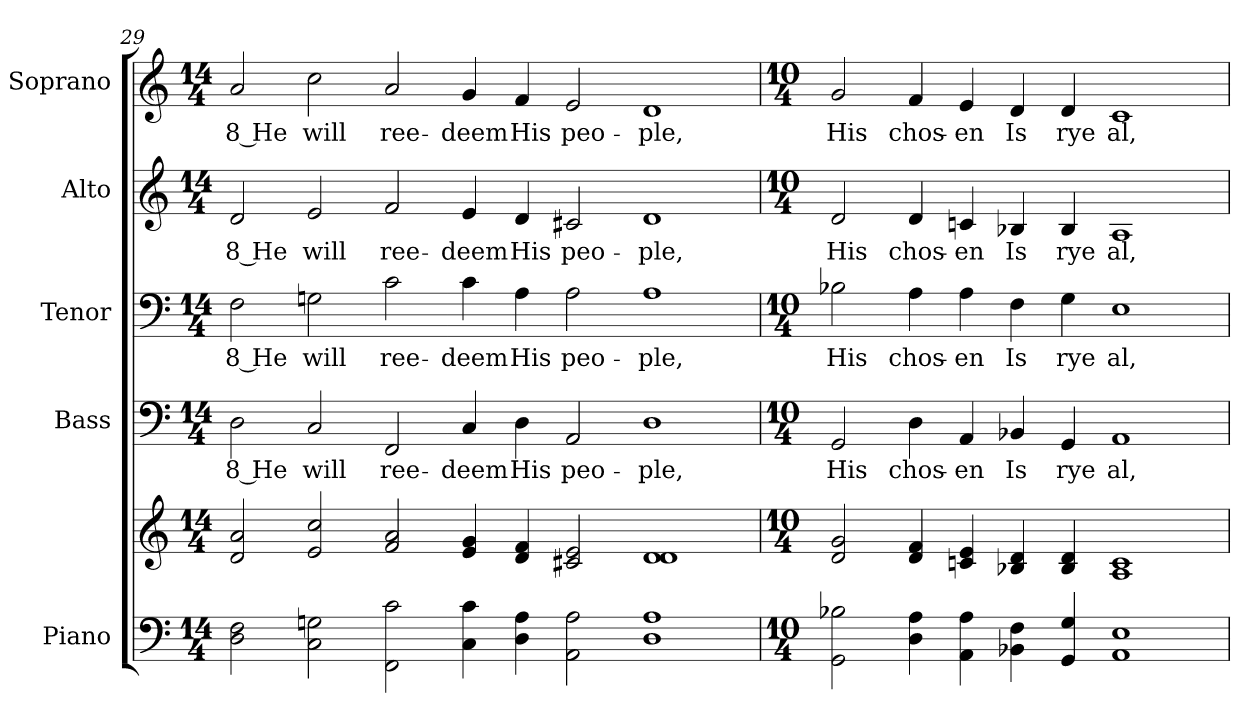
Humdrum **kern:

**kern	**kern	**kern	**text	**kern	**text	**kern	**text	**kern	**text
*part5	*part5	*part4	*part4	*part3	*part3	*part2	*part2	*part1	*part1
*staff6	*staff5	*staff4	*staff4	*staff3	*staff3	*staff2	*staff2	*staff1	*staff1
*I"Piano	*	*I"Bass	*	*I"Tenor	*	*I"Alto	*	*I"Soprano	*
*I'Pno.	*	*I'B.	*	*I'T.	*	*I'A.	*	*I'S.	*
!!LO:PB:g=z
*clefF4	*clefG2	*clefF4	*	*clefF4	*	*clefG2	*	*clefG2	*
*k[]	*k[]	*k[]	*	*k[]	*	*k[]	*	*k[]	*
*C:	*C:	*C:	*	*C:	*	*C:	*	*C:	*
*M14/4	*M14/4	*M14/4	*	*M14/4	*	*M14/4	*	*M14/4	*
=29	=29	=29	=29	=29	=29	=29	=29	=29	=29
!	!	!	!LO:LY:b:color=#000000	!	!	!	!	!	!
!	!	!	!	!	!LO:LY:b:color=#000000	!	!	!	!
!	!	!	!	!	!	!	!LO:LY:b:color=#000000	!	!
!	!	!	!	!	!	!	!	!	!LO:LY:b:color=#000000
2Di\ 2Fi	2di/ 2ai	2Di\	8 He	2Fi\	8 He	2di/	8 He	2ai/	8 He
!	!	!	!LO:LY:b:color=#000000	!	!	!	!	!	!
!	!	!	!	!	!LO:LY:b:color=#000000	!	!	!	!
!	!	!	!	!	!	!	!LO:LY:b:color=#000000	!	!
!	!	!	!	!	!	!	!	!	!LO:LY:b:color=#000000
2Ci\ 2Gni	2ei/ 2cci	2Ci/	will	2Gni\	will	2ei/	will	2cci\	will
!	!	!	!LO:LY:b:color=#000000	!	!	!	!	!	!
!	!	!	!	!	!LO:LY:b:color=#000000	!	!	!	!
!	!	!	!	!	!	!	!LO:LY:b:color=#000000	!	!
!	!	!	!	!	!	!	!	!	!LO:LY:b:color=#000000
2FFi\ 2ci	2fi/ 2ai	2FFi/	ree-	2ci\	ree-	2fi/	ree-	2ai/	ree-
!	!	!	!LO:LY:b:color=#000000	!	!	!	!	!	!
!	!	!	!	!	!LO:LY:b:color=#000000	!	!	!	!
!	!	!	!	!	!	!	!LO:LY:b:color=#000000	!	!
!	!	!	!	!	!	!	!	!	!LO:LY:b:color=#000000
4Ci\ 4ci	4ei/ 4gi	4Ci/	-deem	4ci\	-deem	4ei/	-deem	4gi/	-deem
!	!	!	!LO:LY:b:color=#000000	!	!	!	!	!	!
!	!	!	!	!	!LO:LY:b:color=#000000	!	!	!	!
!	!	!	!	!	!	!	!LO:LY:b:color=#000000	!	!
!	!	!	!	!	!	!	!	!	!LO:LY:b:color=#000000
4Di\ 4Ai	4di/ 4fi	4Di\	His	4Ai\	His	4di/	His	4fi/	His
!	!	!	!LO:LY:b:color=#000000	!	!	!	!	!	!
!	!	!	!	!	!LO:LY:b:color=#000000	!	!	!	!
!	!	!	!	!	!	!	!LO:LY:b:color=#000000	!	!
!	!	!	!	!	!	!	!	!	!LO:LY:b:color=#000000
2AAi\ 2Ai	2c#Xi/ 2ei	2AAi/	peo-	2Ai\	peo-	2c#Xi/	peo-	2ei/	peo-
!	!	!	!LO:LY:b:color=#000000	!	!	!	!	!	!
!	!	!	!	!	!LO:LY:b:color=#000000	!	!	!	!
!	!	!	!	!	!	!	!LO:LY:b:color=#000000	!	!
!	!	!	!	!	!	!	!	!	!LO:LY:b:color=#000000
1Di 1Ai	1di 1di	1Di	-ple,	1Ai	-ple,	1di	-ple,	1di	-ple,
!!LO:PB:g=z
=30	=30	=30	=30	=30	=30	=30	=30	=30	=30
*M10/4	*M10/4	*M10/4	*	*M10/4	*	*M10/4	*	*M10/4	*
!	!	!	!LO:LY:b:color=#000000	!	!	!	!	!	!
!	!	!	!	!	!LO:LY:b:color=#000000	!	!	!	!
!	!	!	!	!	!	!	!LO:LY:b:color=#000000	!	!
!	!	!	!	!	!	!	!	!	!LO:LY:b:color=#000000
2GGi\ 2B-Xi	2di/ 2gi	2GGi/	His	2B-Xi\	His	2di/	His	2gi/	His
!	!	!	!LO:LY:b:color=#000000	!	!	!	!	!	!
!	!	!	!	!	!LO:LY:b:color=#000000	!	!	!	!
!	!	!	!	!	!	!	!LO:LY:b:color=#000000	!	!
!	!	!	!	!	!	!	!	!	!LO:LY:b:color=#000000
4Di\ 4Ai	4di/ 4fi	4Di\	chos-	4Ai\	chos-	4di/	chos-	4fi/	chos-
!	!	!	!LO:LY:b:color=#000000	!	!	!	!	!	!
!	!	!	!	!	!LO:LY:b:color=#000000	!	!	!	!
!	!	!	!	!	!	!	!LO:LY:b:color=#000000	!	!
!	!	!	!	!	!	!	!	!	!LO:LY:b:color=#000000
4AAi\ 4Ai	4cni/ 4ei	4AAi/	-en	4Ai\	-en	4cni/	-en	4ei/	-en
!	!	!	!LO:LY:b:color=#000000	!	!	!	!	!	!
!	!	!	!	!	!LO:LY:b:color=#000000	!	!	!	!
!	!	!	!	!	!	!	!LO:LY:b:color=#000000	!	!
!	!	!	!	!	!	!	!	!	!LO:LY:b:color=#000000
4BB-Xi\ 4Fi	4B-Xi/ 4di	4BB-Xi/	Is	4Fi\	Is	4B-Xi/	Is	4di/	Is
!	!	!	!LO:LY:b:color=#000000	!	!	!	!	!	!
!	!	!	!	!	!LO:LY:b:color=#000000	!	!	!	!
!	!	!	!	!	!	!	!LO:LY:b:color=#000000	!	!
!	!	!	!	!	!	!	!	!	!LO:LY:b:color=#000000
4GGi/ 4Gi	4B-i/ 4di	4GGi/	rye	4Gi\	rye	4B-i/	rye	4di/	rye
!	!	!	!LO:LY:b:color=#000000	!	!	!	!	!	!
!	!	!	!	!	!LO:LY:b:color=#000000	!	!	!	!
!	!	!	!	!	!	!	!LO:LY:b:color=#000000	!	!
!	!	!	!	!	!	!	!	!	!LO:LY:b:color=#000000
1AAi 1Ei	1Ai 1ci	1AAi	al,	1Ei	al,	1Ai	al,	1ci	al,
=	=	=	=	=	=	=	=	=	=
*-	*-	*-	*-	*-	*-	*-	*-	*-	*-
